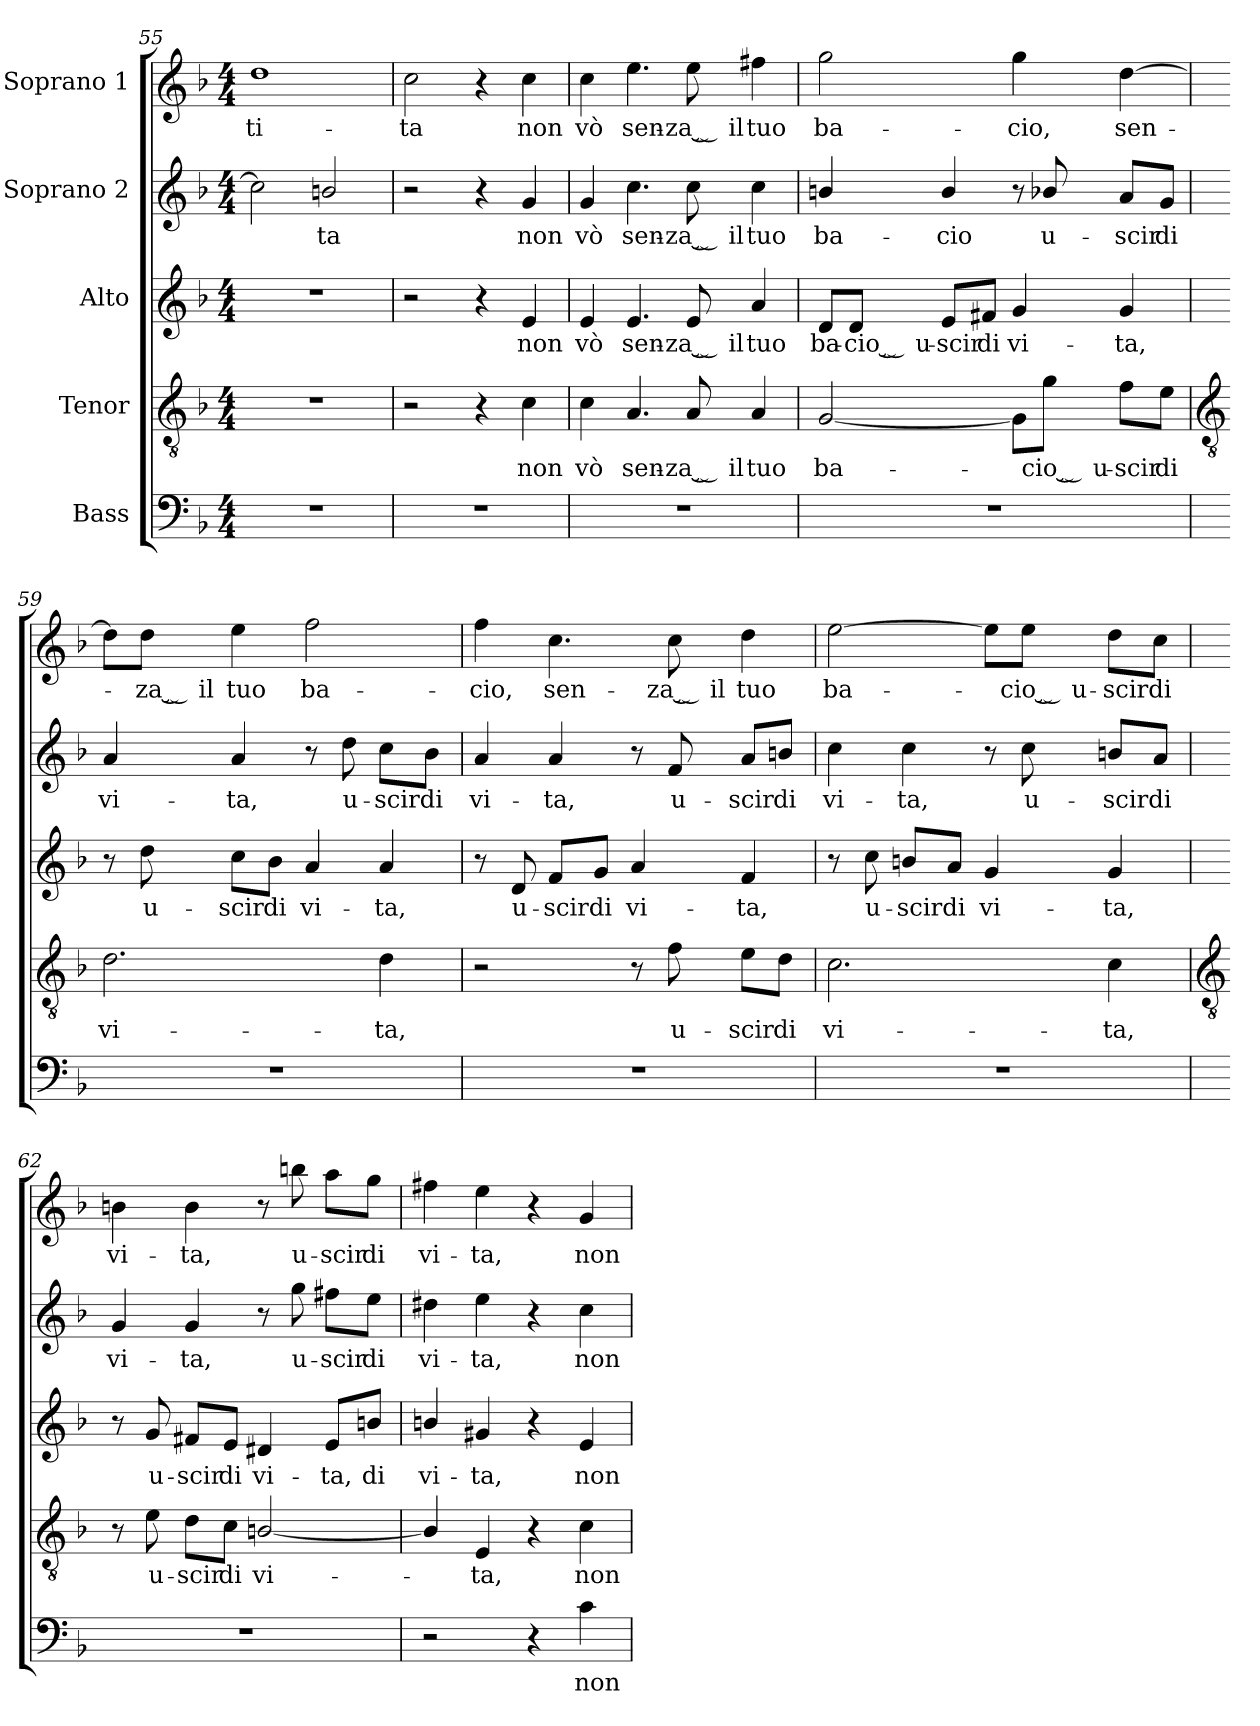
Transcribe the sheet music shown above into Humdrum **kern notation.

**kern	**text	**kern	**text	**kern	**text	**kern	**text	**kern	**text
*part5	*part5	*part4	*part4	*part3	*part3	*part2	*part2	*part1	*part1
*staff5	*staff5	*staff4	*staff4	*staff3	*staff3	*staff2	*staff2	*staff1	*staff1
*I"Bass	*	*I"Tenor	*	*I"Alto	*	*I"Soprano 2	*	*I"Soprano 1	*
*clefF4	*	*clefGv2	*	*clefG2	*	*clefG2	*	*clefG2	*
*k[b-]	*	*k[b-]	*	*k[b-]	*	*k[b-]	*	*k[b-]	*
*F:	*	*F:	*	*F:	*	*F:	*	*F:	*
*M4/4	*	*M4/4	*	*M4/4	*	*M4/4	*	*M4/4	*
=55	=55	=55	=55	=55	=55	=55	=55	=55	=55
!	!	!	!	!	!	!	!	!	!LO:LY:b
1r	.	1r	.	1r	.	2cc]	.	1dd	-ti-
!	!	!	!	!	!	!	!LO:LY:b	!	!
.	.	.	.	.	.	2bn/	ta	.	.
=56	=56	=56	=56	=56	=56	=56	=56	=56	=56
!	!	!	!	!	!	!	!	!	!LO:LY:b
1r	.	2r	.	2r	.	2r	.	2cc	-ta
.	.	4r	.	4r	.	4r	.	4r	.
!	!	!	!LO:LY:b	!	!LO:LY:b	!	!LO:LY:b	!	!LO:LY:b
.	.	4c	non	4e	non	4g	non	4cc	non
=57	=57	=57	=57	=57	=57	=57	=57	=57	=57
!	!	!	!LO:LY:b	!	!LO:LY:b	!	!LO:LY:b	!	!LO:LY:b
1r	.	4c	vò	4e	vò	4g	vò	4cc	vò
!	!	!	!LO:LY:b	!	!LO:LY:b	!	!LO:LY:b	!	!LO:LY:b
.	.	4.A	sen-	4.e	sen-	4.cc	sen-	4.ee	sen-
!	!	!	!LO:LY:b	!	!LO:LY:b	!	!LO:LY:b	!	!LO:LY:b
.	.	8A	-za ̮ il	8e	-za ̮ il	8cc	-za ̮ il	8ee	-za ̮ il
!	!	!	!LO:LY:b	!	!LO:LY:b	!	!LO:LY:b	!	!LO:LY:b
.	.	4A	tuo	4a	tuo	4cc	tuo	4ff#X	tuo
=58	=58	=58	=58	=58	=58	=58	=58	=58	=58
!	!	!	!LO:LY:b	!	!LO:LY:b	!	!LO:LY:b	!	!LO:LY:b
1r	.	[2G	ba-	8d/L	ba-	4bn/	ba-	2gg	ba-
!	!	!	!	!	!LO:LY:b	!	!	!	!
.	.	.	.	8d/J	-cio ̮ u-	.	.	.	.
!	!	!	!	!	!LO:LY:b	!	!LO:LY:b	!	!
.	.	.	.	8e/L	-scir	4b/	-cio	.	.
!	!	!	!	!	!LO:LY:b	!	!	!	!
.	.	.	.	8f#X/J	di	.	.	.	.
!	!	!	!	!	!LO:LY:b	!	!	!	!LO:LY:b
.	.	8G\L]	.	4g	vi-	8r	.	4gg	-cio,
!	!	!	!LO:LY:b	!	!	!	!LO:LY:b	!	!
.	.	8g\J	cio ̮ u-	.	.	8b-X/	u-	.	.
!	!	!	!LO:LY:b	!	!LO:LY:b	!	!LO:LY:b	!	!LO:LY:b
.	.	8f\L	-scir	4g	-ta,	8a/L	-scir	[4dd	sen-
!	!	!	!LO:LY:b	!	!	!	!LO:LY:b	!	!
.	.	8e\J	di	.	.	8g/J	di	.	.
!!LO:LB:g=z
=59	=59	=59	=59	=59	=59	=59	=59	=59	=59
*	*	*clefGv2	*	*	*	*	*	*	*
!	!	!	!LO:LY:b	!	!	!	!LO:LY:b	!	!
1r	.	2.d	vi-	8r	.	4a	vi-	8dd\L]	.
!	!	!	!	!	!LO:LY:b	!	!	!	!LO:LY:b
.	.	.	.	8dd	u-	.	.	8dd\J	za ̮ il
!	!	!	!	!	!LO:LY:b	!	!LO:LY:b	!	!LO:LY:b
.	.	.	.	8cc\L	-scir	4a	-ta,	4ee	tuo
!	!	!	!	!	!LO:LY:b	!	!	!	!
.	.	.	.	8b-\J	di	.	.	.	.
!	!	!	!	!	!LO:LY:b	!	!	!	!LO:LY:b
.	.	.	.	4a	vi-	8r	.	2ff	ba-
!	!	!	!	!	!	!	!LO:LY:b	!	!
.	.	.	.	.	.	8dd	u-	.	.
!	!	!	!LO:LY:b	!	!LO:LY:b	!	!LO:LY:b	!	!
.	.	4d	-ta,	4a	-ta,	8cc\L	-scir	.	.
!	!	!	!	!	!	!	!LO:LY:b	!	!
.	.	.	.	.	.	8b-\J	di	.	.
=60	=60	=60	=60	=60	=60	=60	=60	=60	=60
!	!	!	!	!	!	!	!LO:LY:b	!	!LO:LY:b
1r	.	2r	.	8r	.	4a	vi-	4ff	-cio,
!	!	!	!	!	!LO:LY:b	!	!	!	!
.	.	.	.	8d	u-	.	.	.	.
!	!	!	!	!	!LO:LY:b	!	!LO:LY:b	!	!LO:LY:b
.	.	.	.	8f/L	-scir	4a	-ta,	4.cc	sen-
!	!	!	!	!	!LO:LY:b	!	!	!	!
.	.	.	.	8g/J	di	.	.	.	.
!	!	!	!	!	!LO:LY:b	!	!	!	!
.	.	8r	.	4a	vi-	8r	.	.	.
!	!	!	!LO:LY:b	!	!	!	!LO:LY:b	!	!LO:LY:b
.	.	8f	u-	.	.	8f	u-	8cc	-za ̮ il
!	!	!	!LO:LY:b	!	!LO:LY:b	!	!LO:LY:b	!	!LO:LY:b
.	.	8e\L	-scir	4f	-ta,	8a/L	-scir	4dd	tuo
!	!	!	!LO:LY:b	!	!	!	!LO:LY:b	!	!
.	.	8d\J	di	.	.	8bn/J	di	.	.
=61	=61	=61	=61	=61	=61	=61	=61	=61	=61
!	!	!	!LO:LY:b	!	!	!	!LO:LY:b	!	!LO:LY:b
1r	.	2.c	vi-	8r	.	4cc	vi-	[2ee	ba-
!	!	!	!	!	!LO:LY:b	!	!	!	!
.	.	.	.	8cc	u-	.	.	.	.
!	!	!	!	!	!LO:LY:b	!	!LO:LY:b	!	!
.	.	.	.	8bn/L	-scir	4cc	-ta,	.	.
!	!	!	!	!	!LO:LY:b	!	!	!	!
.	.	.	.	8a/J	di	.	.	.	.
!	!	!	!	!	!LO:LY:b	!	!	!	!
.	.	.	.	4g	vi-	8r	.	8ee\L]	.
!	!	!	!	!	!	!	!LO:LY:b	!	!LO:LY:b
.	.	.	.	.	.	8cc	u-	8ee\J	cio ̮ u-
!	!	!	!LO:LY:b	!	!LO:LY:b	!	!LO:LY:b	!	!LO:LY:b
.	.	4c	-ta,	4g	-ta,	8bn/L	-scir	8dd\L	-scir
!	!	!	!	!	!	!	!LO:LY:b	!	!LO:LY:b
.	.	.	.	.	.	8a/J	di	8cc\J	di
!!LO:LB:g=z
=62	=62	=62	=62	=62	=62	=62	=62	=62	=62
*	*	*clefGv2	*	*	*	*	*	*	*
!	!	!	!	!	!	!	!LO:LY:b	!	!LO:LY:b
1r	.	8r	.	8r	.	4g	vi-	4bn	vi-
!	!	!	!LO:LY:b	!	!LO:LY:b	!	!	!	!
.	.	8e	u-	8g	u-	.	.	.	.
!	!	!	!LO:LY:b	!	!LO:LY:b	!	!LO:LY:b	!	!LO:LY:b
.	.	8d\L	-scir	8f#X/L	-scir	4g	-ta,	4b	-ta,
!	!	!	!LO:LY:b	!	!LO:LY:b	!	!	!	!
.	.	8c\J	di	8e/J	di	.	.	.	.
!	!	!	!LO:LY:b	!	!LO:LY:b	!	!	!	!
.	.	[2Bn/	vi-	4d#X	vi-	8r	.	8r	.
!	!	!	!	!	!	!	!LO:LY:b	!	!LO:LY:b
.	.	.	.	.	.	8gg	u-	8bbn	u-
!	!	!	!	!	!LO:LY:b	!	!LO:LY:b	!	!LO:LY:b
.	.	.	.	8e/L	-ta,	8ff#X\L	-scir	8aa\L	-scir
!	!	!	!	!	!LO:LY:b	!	!LO:LY:b	!	!LO:LY:b
.	.	.	.	8bn/J	di	8ee\J	di	8gg\J	di
=63	=63	=63	=63	=63	=63	=63	=63	=63	=63
!	!	!	!	!	!LO:LY:b	!	!LO:LY:b	!	!LO:LY:b
2r	.	4B/]	.	4b/	vi-	4dd#X	vi-	4ff#X	vi-
!	!	!	!LO:LY:b	!	!LO:LY:b	!	!LO:LY:b	!	!LO:LY:b
.	.	4E	ta,	4g#X	-ta,	4ee	-ta,	4ee	-ta,
4r	.	4r	.	4r	.	4r	.	4r	.
!	!LO:LY:b	!	!LO:LY:b	!	!LO:LY:b	!	!LO:LY:b	!	!LO:LY:b
4c	non	4c	non	4e	non	4cc	non	4g	non
=	=	=	=	=	=	=	=	=	=
*-	*-	*-	*-	*-	*-	*-	*-	*-	*-
